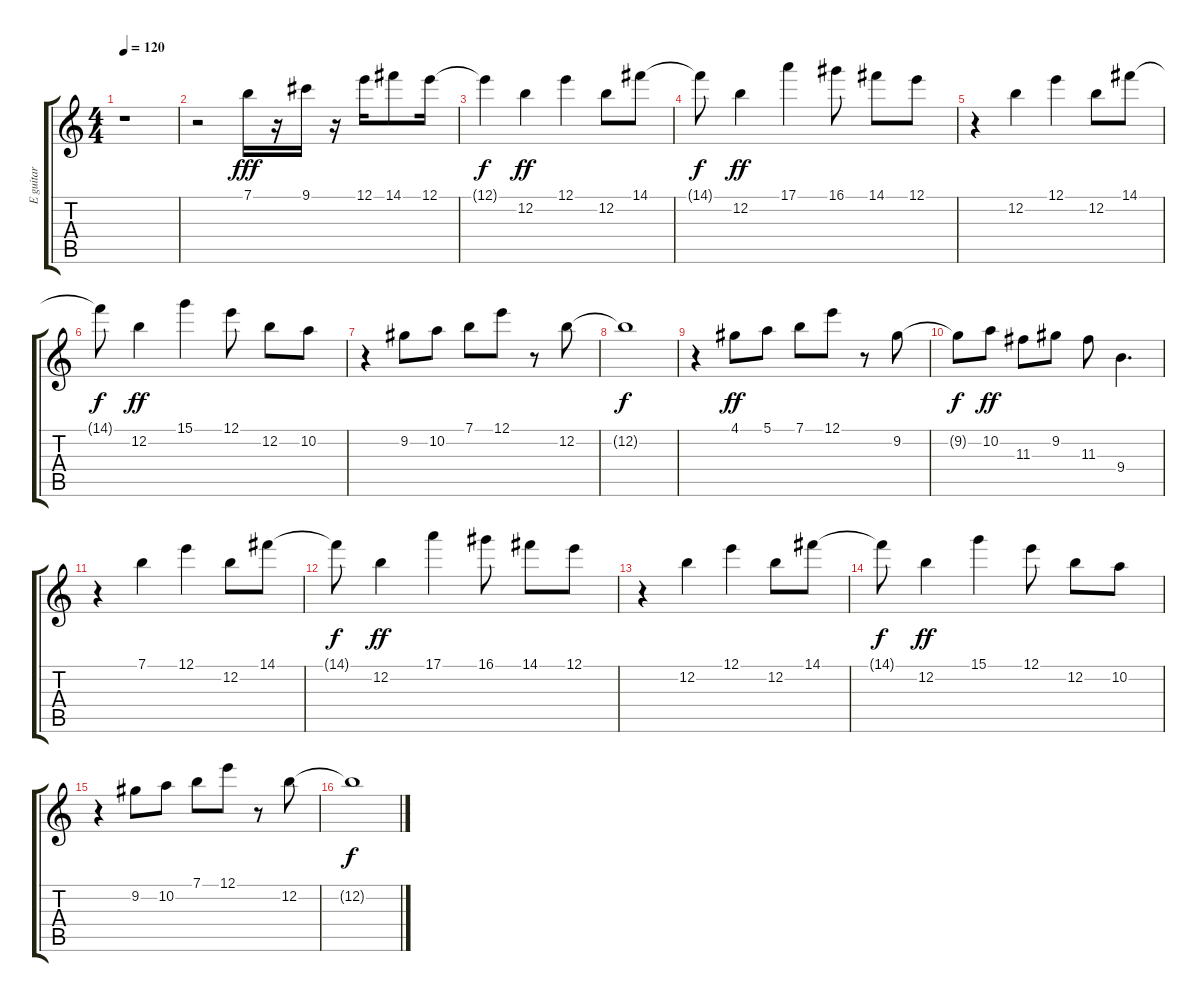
\track ("E guitar" "E guitar") {instrument overdrivenguitar}
\staff {score tabs}
\tuning (E4 B3 G3 D3 A2 E2) {hide}
\ts (4 4)
\tempo 120
\clef g2
\ks c
r.1{dy ff} |
r.2 7.1.16{dy fff} r.16 9.1.16 r.16 12.1.16 14.1.8 12.1.16 |
12.1{t}.4{dy f} 12.2.4{dy ff} 12.1.4 12.2.8 14.1.8 |
14.1{t}.8{dy f} 12.2.4{dy ff} 17.1.4 16.1.8 14.1.8 12.1.8 |
r.4 12.2.4 12.1.4 12.2.8 14.1.8 |
14.1{t}.8{dy f} 12.2.4{dy ff} 15.1.4 12.1.8 12.2.8 10.2.8 |
r.4 9.2.8 10.2.8 7.1.8 12.1.8 r.8 12.2.8 |
12.2{t}.1{dy f} |
r.4 4.1.8{dy ff} 5.1.8 7.1.8 12.1.8 r.8 9.2.8 |
9.2{t}.8{dy f} 10.2.8{dy ff} 11.3.8 9.2.8 11.3.8 9.4.4{d} |
r.4 7.1.4 12.1.4 12.2.8 14.1.8 |
14.1{t}.8{dy f} 12.2.4{dy ff} 17.1.4 16.1.8 14.1.8 12.1.8 |
r.4 12.2.4 12.1.4 12.2.8 14.1.8 |
14.1{t}.8{dy f} 12.2.4{dy ff} 15.1.4 12.1.8 12.2.8 10.2.8 |
r.4 9.2.8 10.2.8 7.1.8 12.1.8 r.8 12.2.8 |
12.2{t}.1{dy f}
